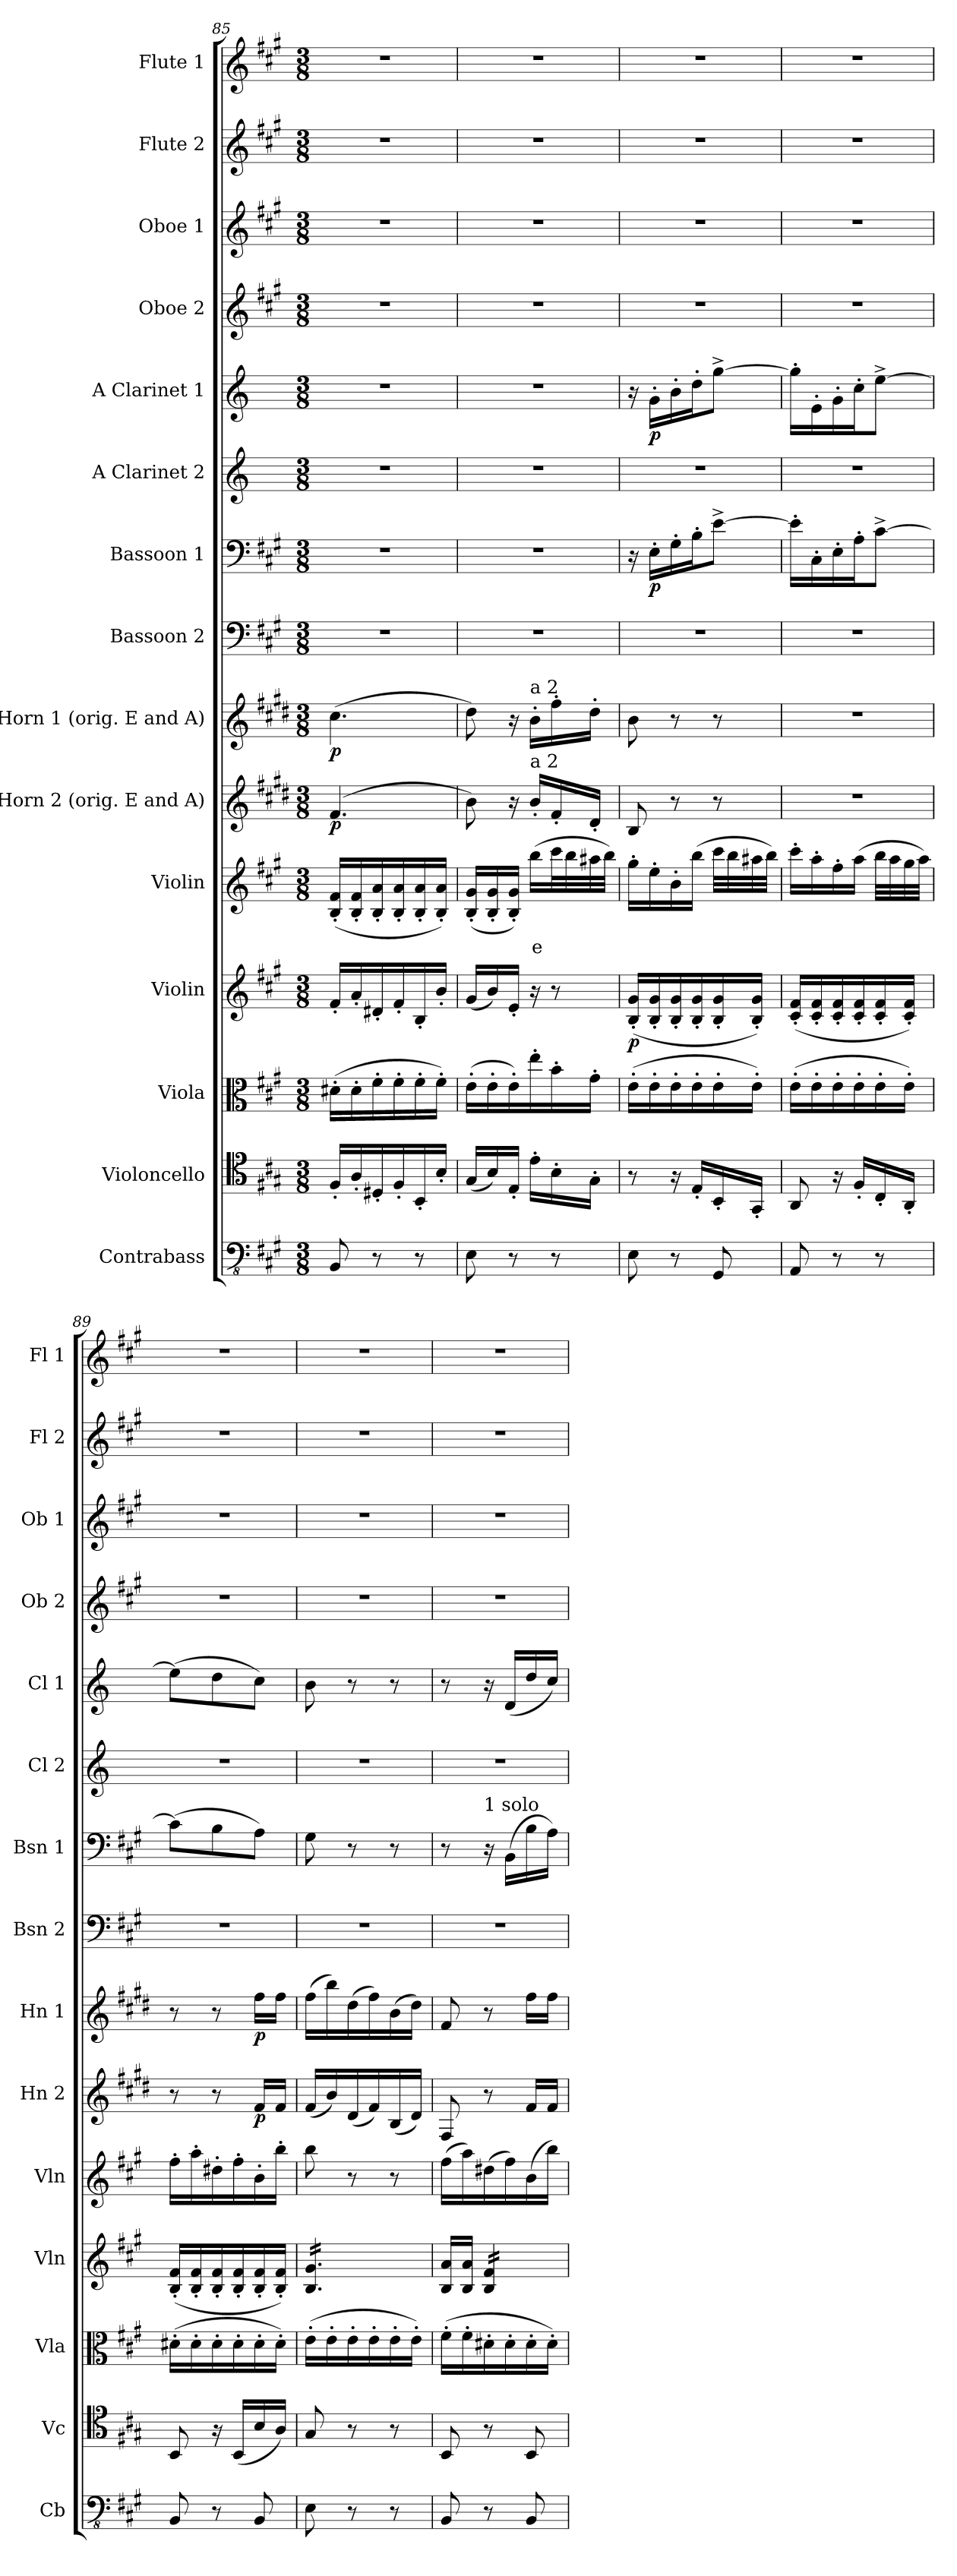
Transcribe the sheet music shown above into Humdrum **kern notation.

**kern	**kern	**kern	**kern	**dynam	**kern	**text	**kern	**dynam	**kern	**dynam	**kern	**kern	**dynam	**kern	**kern	**dynam	**kern	**kern	**kern	**kern
*part15	*part14	*part13	*part12	*part12	*part11	*part11	*part10	*part10	*part9	*part9	*part8	*part7	*part7	*part6	*part5	*part5	*part4	*part3	*part2	*part1
*staff15	*staff14	*staff13	*staff12	*staff12	*staff11	*staff11	*staff10	*staff10	*staff9	*staff9	*staff8	*staff7	*staff7	*staff6	*staff5	*staff5	*staff4	*staff3	*staff2	*staff1
*I"Contrabass	*I"Violoncello	*I"Viola	*I"Violin	*	*I"Violin	*	*I"F Horn 2 (orig. E and A)	*	*I"F Horn 1 (orig. E and A)	*	*I"Bassoon 2	*I"Bassoon 1	*	*I"A Clarinet 2	*I"A Clarinet 1	*	*I"Oboe 2	*I"Oboe 1	*I"Flute 2	*I"Flute 1
*I'Cb	*I'Vc	*I'Vla	*I'Vln	*	*I'Vln	*	*I'Hn 2	*	*I'Hn 1	*	*I'Bsn 2	*I'Bsn 1	*	*I'Cl 2	*I'Cl 1	*	*I'Ob 2	*I'Ob 1	*I'Fl 2	*I'Fl 1
*clefFv4	*clefC4	*clefC3	*clefG2	*	*clefG2	*	*clefG2	*	*clefG2	*	*clefF4	*clefF4	*	*clefG2	*clefG2	*	*clefG2	*clefG2	*clefG2	*clefG2
*	*	*	*	*	*	*	*ITrd4c7	*	*ITrd4c7	*	*	*	*	*ITrd2c3	*ITrd2c3	*	*	*	*	*
*k[f#c#g#]	*k[f#c#g#]	*k[f#c#g#]	*k[f#c#g#]	*	*k[f#c#g#]	*	*k[f#c#g#]	*	*k[f#c#g#]	*	*k[f#c#g#]	*k[f#c#g#]	*	*k[f#c#g#]	*k[f#c#g#]	*	*k[f#c#g#]	*k[f#c#g#]	*k[f#c#g#]	*k[f#c#g#]
*M3/8	*M3/8	*M3/8	*M3/8	*	*M3/8	*	*M3/8	*	*M3/8	*	*M3/8	*M3/8	*	*M3/8	*M3/8	*	*M3/8	*M3/8	*M3/8	*M3/8
=85	=85	=85	=85	=85	=85	=85	=85	=85	=85	=85	=85	=85	=85	=85	=85	=85	=85	=85	=85	=85
!	!	!	!	!	!	!	!	!LO:DY:b	!	!LO:DY:b	!	!	!	!	!	!	!	!	!	!
8BBB/	16F#'/LL	(>16d#X'\LL	16f#'/LL	.	(<16B/' 16f#/'LL	.	(<4.B/	p	(>4.f#\	p	4.r	4.r	.	4.r	4.r	.	4.r	4.r	4.r	4.r
.	16A'/	16d#'\	16a'/	.	16B/' 16f#/'	.	.	.	.	.	.	.	.	.	.	.	.	.	.	.
8r	16D#X'/	16f#'\	16d#X'/	.	16B/' 16a/'	.	.	.	.	.	.	.	.	.	.	.	.	.	.	.
.	16F#'/	16f#'\	16f#'/	.	16B/' 16a/'	.	.	.	.	.	.	.	.	.	.	.	.	.	.	.
8r	16BB'/	16f#'\	16B'/	.	16B/' 16a/'	.	.	.	.	.	.	.	.	.	.	.	.	.	.	.
.	16B'/JJ	16f#'\JJ)	16b'/JJ	.	16B/' 16a/'JJ)	.	.	.	.	.	.	.	.	.	.	.	.	.	.	.
=86	=86	=86	=86	=86	=86	=86	=86	=86	=86	=86	=86	=86	=86	=86	=86	=86	=86	=86	=86	=86
8EE\	(<16G#/LL	(>16e'\LL	(<16g#/LL	.	(<16B/' 16g#/'LL	.	8e\)	.	8g#\)	.	4.r	4.r	.	4.r	4.r	.	4.r	4.r	4.r	4.r
.	16B/)	16e'\	16b/)	.	16B/' 16g#/'	.	.	.	.	.	.	.	.	.	.	.	.	.	.	.
8r	16E'/JJ	16e'\)	16e'/JJ	.	16B/' 16g#/'JJ)	.	16r	.	16r	.	.	.	.	.	.	.	.	.	.	.
!	!	!	!	!	!	!	!	!	!LO:TX:a:t=a 2	!	!	!	!	!	!	!	!	!	!	!
!	!	!	!	!	!	!	!LO:TX:a:t=a 2	!	!	!	!	!	!	!	!	!	!	!	!	!
!	!	!	!	!	!	!LO:LY:b:color=#FF0000	!	!	!	!	!	!	!	!	!	!	!	!	!	!
.	16e'\LL	16ee'\	16r	.	(>16bb\LL	e	16e'/LL	.	16e'\LL	.	.	.	.	.	.	.	.	.	.	.
8r	16B'\	16b'\	8r	.	32ccc#\L	.	16B'/	.	16b'\	.	.	.	.	.	.	.	.	.	.	.
.	.	.	.	.	32bb\	.	.	.	.	.	.	.	.	.	.	.	.	.	.	.
.	16G#'\JJ	16g#'\JJ	.	.	32aa#X\	.	16G#'/JJ	.	16g#'\JJ	.	.	.	.	.	.	.	.	.	.	.
.	.	.	.	.	32bb\JJJ)	.	.	.	.	.	.	.	.	.	.	.	.	.	.	.
=87	=87	=87	=87	=87	=87	=87	=87	=87	=87	=87	=87	=87	=87	=87	=87	=87	=87	=87	=87	=87
!	!	!	!	!LO:DY:b	!	!	!	!	!	!	!	!	!	!	!	!	!	!	!	!
8EE\	8r	(>16e'\LL	(<16B/' 16g#/'LL	p	16gg#'\LL	.	8E/	.	8e\	.	4.r	16r	.	4.r	16r	.	4.r	4.r	4.r	4.r
!	!	!	!	!	!	!	!	!	!	!	!	!	!LO:DY:b	!	!	!LO:DY:b	!	!	!	!
.	.	16e'\	16B/' 16g#/'	.	16ee'\	.	.	.	.	.	.	16E'\LL	p	.	16e'\LL	p	.	.	.	.
8r	16r	16e'\	16B/' 16g#/'	.	16b'\	.	8r	.	8r	.	.	16G#'\	.	.	16g#'\	.	.	.	.	.
.	16E'/LL	16e'\	16B/' 16g#/'	.	(>16bb\JJ	.	.	.	.	.	.	16B'\J	.	.	16b'\J	.	.	.	.	.
8GGG#/	16BB'/	16e'\	16B/' 16g#/'	.	32ccc#\LLL	.	8r	.	8r	.	.	[8e^\J	.	.	[8ee^\J	.	.	.	.	.
.	.	.	.	.	32bb\	.	.	.	.	.	.	.	.	.	.	.	.	.	.	.
.	16GG#'/JJ	16e'\JJ)	16B/' 16g#/'JJ)	.	32aa#X\	.	.	.	.	.	.	.	.	.	.	.	.	.	.	.
.	.	.	.	.	32bb\JJJ)	.	.	.	.	.	.	.	.	.	.	.	.	.	.	.
=88	=88	=88	=88	=88	=88	=88	=88	=88	=88	=88	=88	=88	=88	=88	=88	=88	=88	=88	=88	=88
8AAA/	8AA/	(>16e'\LL	(<16c#/' 16f#/'LL	.	16ccc#'\LL	.	4.r	.	4.r	.	4.r	16e'\LL]	.	4.r	16ee'\LL]	.	4.r	4.r	4.r	4.r
.	.	16e'\	16c#/' 16f#/'	.	16aa'\	.	.	.	.	.	.	16C#'\	.	.	16c#'\	.	.	.	.	.
8r	16r	16e'\	16c#/' 16f#/'	.	16ff#'\	.	.	.	.	.	.	16E'\	.	.	16e'\	.	.	.	.	.
.	16F#'/LL	16e'\	16c#/' 16f#/'	.	(>16aa\JJ	.	.	.	.	.	.	16A'\J	.	.	16a'\J	.	.	.	.	.
8r	16C#'/	16e'\	16c#/' 16f#/'	.	32bb\LLL	.	.	.	.	.	.	[8c#^\J	.	.	[8cc#^\J	.	.	.	.	.
.	.	.	.	.	32aa\	.	.	.	.	.	.	.	.	.	.	.	.	.	.	.
.	16AA'/JJ	16e'\JJ)	16c#/' 16f#/'JJ)	.	32gg#\	.	.	.	.	.	.	.	.	.	.	.	.	.	.	.
.	.	.	.	.	32aa\JJJ)	.	.	.	.	.	.	.	.	.	.	.	.	.	.	.
=89	=89	=89	=89	=89	=89	=89	=89	=89	=89	=89	=89	=89	=89	=89	=89	=89	=89	=89	=89	=89
8BBB/	8BB/	(>16d#X'\LL	(<16B/' 16f#/'LL	.	16ff#'\LL	.	8r	.	8r	.	4.r	(>8c#\L]	.	4.r	(>8cc#\L]	.	4.r	4.r	4.r	4.r
.	.	16d#'\	16B/' 16f#/'	.	16aa'\	.	.	.	.	.	.	.	.	.	.	.	.	.	.	.
8r	16r	16d#'\	16B/' 16f#/'	.	16dd#X'\	.	8r	.	8r	.	.	8B\	.	.	8b\	.	.	.	.	.
.	(<16BB/LL	16d#'\	16B/' 16f#/'	.	16ff#'\	.	.	.	.	.	.	.	.	.	.	.	.	.	.	.
!	!	!	!	!	!	!	!	!LO:DY:b	!	!LO:DY:b	!	!	!	!	!	!	!	!	!	!
8BBB/	16B/	16d#'\	16B/' 16f#/'	.	16b'\	.	16B/LL	p	16b\LL	p	.	8A\J)	.	.	8a\J)	.	.	.	.	.
.	16A/JJ)	16d#'\JJ)	16B/' 16f#/'JJ)	.	16bb'\JJ	.	16B/JJ	.	16b\JJ	.	.	.	.	.	.	.	.	.	.	.
=90	=90	=90	=90	=90	=90	=90	=90	=90	=90	=90	=90	=90	=90	=90	=90	=90	=90	=90	=90	=90
*	*	*	*tremolo	*	*	*	*	*	*	*	*	*	*	*	*	*	*	*	*	*
8EE\	8G#/	(>16e'\LL	16B/ 16g#/LL	.	8bb\	.	(<16B/LL	.	(>16b\LL	.	4.r	8G#\	.	4.r	8g#\	.	4.r	4.r	4.r	4.r
.	.	16e'\	16B/ 16g#/	.	.	.	16e/)	.	16ee\)	.	.	.	.	.	.	.	.	.	.	.
8r	8r	16e'\	16B/ 16g#/	.	8r	.	(<16G#/	.	(>16g#\	.	.	8r	.	.	8r	.	.	.	.	.
.	.	16e'\	16B/ 16g#/	.	.	.	16B/)	.	16b\)	.	.	.	.	.	.	.	.	.	.	.
8r	8r	16e'\	16B/ 16g#/	.	8r	.	(<16E/	.	(>16e\	.	.	8r	.	.	8r	.	.	.	.	.
.	.	16e'\JJ)	16B/ 16g#/JJ	.	.	.	16G#/JJ)	.	16g#\JJ)	.	.	.	.	.	.	.	.	.	.	.
*	*	*	*Xtremolo	*	*	*	*	*	*	*	*	*	*	*	*	*	*	*	*	*
!!LO:PB:g=z
=91	=91	=91	=91	=91	=91	=91	=91	=91	=91	=91	=91	=91	=91	=91	=91	=91	=91	=91	=91	=91
8BBB/	8BB/	(>16f#'\LL	16B/ 16a/LL	.	(>16ff#\LL	.	8BB/	.	8B/	.	4.r	8r	.	4.r	8r	.	4.r	4.r	4.r	4.r
.	.	16f#'\	16B/ 16a/JJ	.	16aa\)	.	.	.	.	.	.	.	.	.	.	.	.	.	.	.
!	!	!	!	!	!	!	!	!	!	!	!	!LO:TX:a:t=1 solo	!	!	!	!	!	!	!	!
*	*	*	*tremolo	*	*	*	*	*	*	*	*	*	*	*	*	*	*	*	*	*
8r	8r	16d#X'\	16B/ 16f#/LL	.	(>16dd#X\	.	8r	.	8r	.	.	16r	.	.	16r	.	.	.	.	.
.	.	16d#'\	16B/ 16f#/	.	16ff#\)	.	.	.	.	.	.	(>16BB\LL	.	.	(<16B/LL	.	.	.	.	.
8BBB/	8BB/	16d#'\	16B/ 16f#/	.	(>16b\	.	16B/LL	.	16b\LL	.	.	16B\	.	.	16b/	.	.	.	.	.
.	.	16d#'\JJ)	16B/ 16f#/JJ	.	16bb\JJ)	.	16B/JJ	.	16b\JJ	.	.	16A\JJ)	.	.	16a/JJ)	.	.	.	.	.
*	*	*	*Xtremolo	*	*	*	*	*	*	*	*	*	*	*	*	*	*	*	*	*
=	=	=	=	=	=	=	=	=	=	=	=	=	=	=	=	=	=	=	=	=
*-	*-	*-	*-	*-	*-	*-	*-	*-	*-	*-	*-	*-	*-	*-	*-	*-	*-	*-	*-	*-
